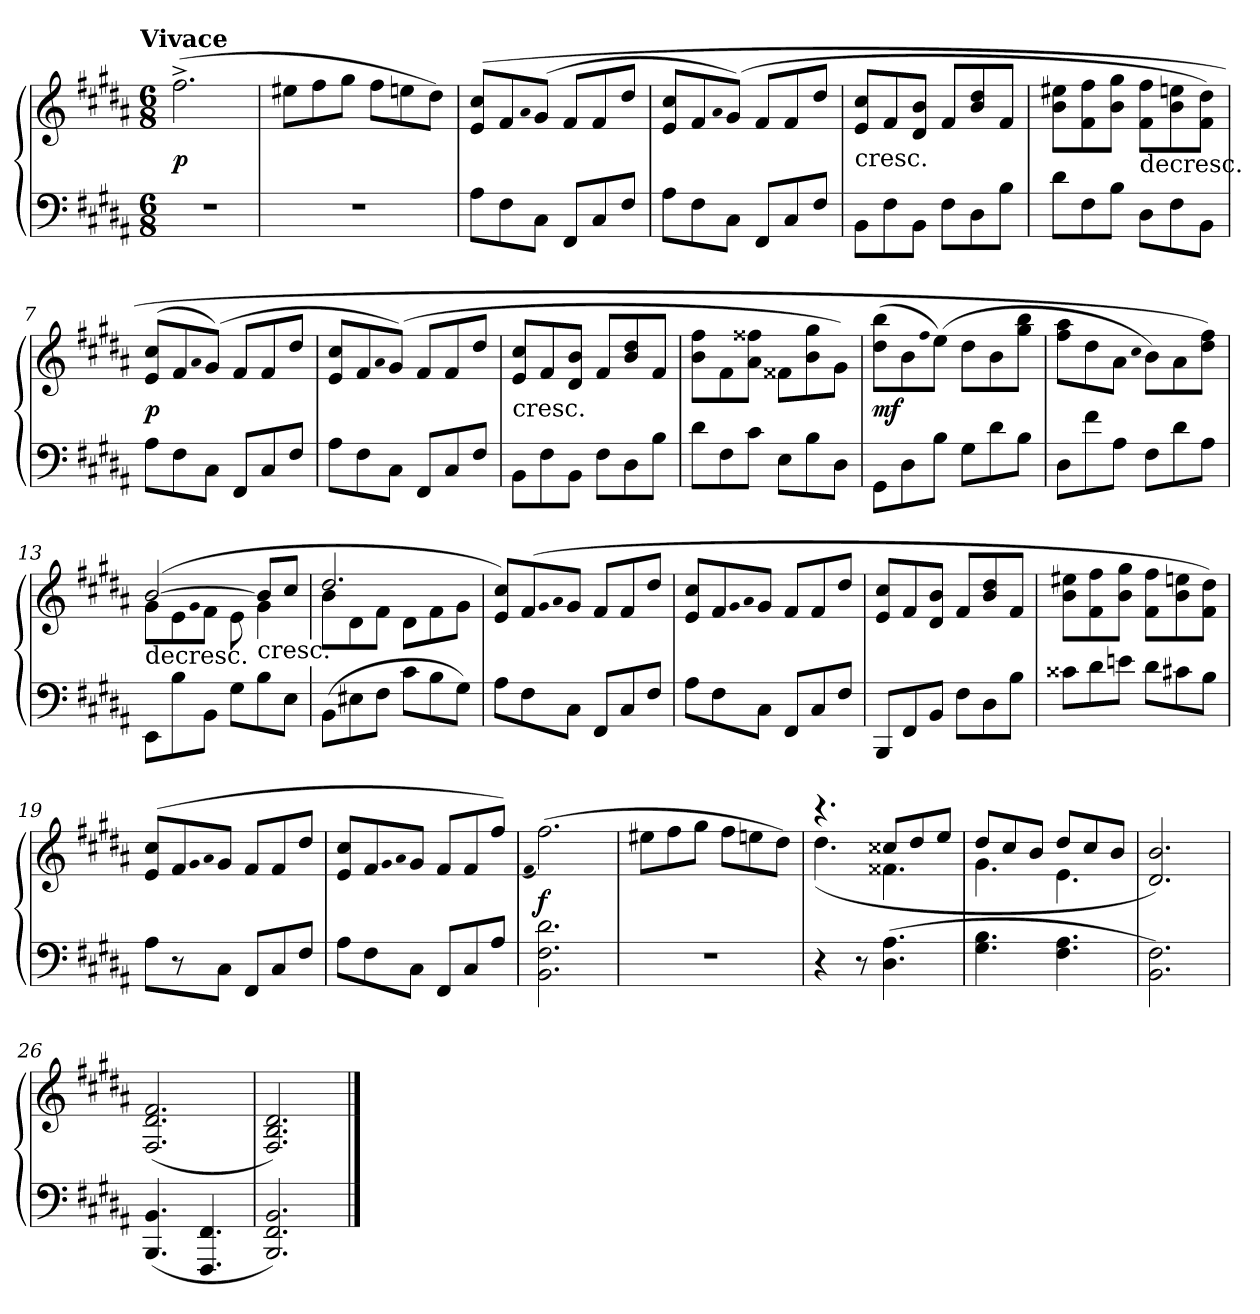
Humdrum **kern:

**kern	**kern	**dynam
*part1	*part1	*part1
*staff2	*staff1	*staff1/2
*clefF4	*clefG2	*
*k[f#c#g#d#a#]	*k[f#c#g#d#a#]	*
*B:	*B:	*
!!LO:TX:omd:t=Vivace
*M6/8	*M6/8	*
*MM144	*MM144	*
=1	=1	=1
2.r	(2.ff#^\	p
=2	=2	=2
2.r	8ee#X\L	.
.	8ff#\	.
.	8gg#\J	.
.	8ff#\L	.
.	8een\	.
.	8dd#\J)	.
=3	=3	=3
8A#\L	(8e/ 8cc#/L	.
8F#\	8f#/	.
.	qa#	.
8C#\J	(8g#/J	.
8FF#/L	8f#/L	.
8C#/	8f#/	.
8F#/J	8dd#/J	.
=4	=4	=4
8A#\L	8e/ 8cc#/L	.
8F#\	8f#/	.
.	qa#	.
8C#\J	(8g#/J)	.
8FF#/L	8f#/L	.
8C#/	8f#/	.
8F#/J	8dd#/J	.
=5	=5	=5
!	!LO:TX:c:t=cresc.	!
8BB\L	8e/ 8cc#/L	.
8F#\	8f#/	.
8BB\J	8d#/ 8b/J	.
8F#\L	8f#/L	.
8D#\	8b/ 8dd#/	.
8B\J	8f#/J	.
=6	=6	=6
8d#\L	8b\ 8ee#X\L	.
8F#\	8f#\ 8ff#\	.
8B\J	8b\ 8gg#\J	.
!	!LO:TX:c:t=decresc.	!
8D#\L	8f#\ 8ff#\L	.
8F#\	8b\ 8een\	.
8BB\J	8f#\ 8dd#\J)	.
=7	=7	=7
8A#\L	(8e/ 8cc#/L	p
8F#\	8f#/	.
.	qa#	.
8C#\J	(8g#/J)	.
8FF#/L	8f#/L	.
8C#/	8f#/	.
8F#/J	8dd#/J	.
=8	=8	=8
8A#\L	8e/ 8cc#/L	.
8F#\	8f#/	.
.	qa#	.
8C#\J	(8g#/J)	.
8FF#/L	8f#/L	.
8C#/	8f#/	.
8F#/J	8dd#/J	.
=9	=9	=9
!	!LO:TX:c:t=cresc.	!
8BB\L	8e/ 8cc#/L	.
8F#\	8f#/	.
8BB\J	8d#/ 8b/J	.
8F#\L	8f#/L	.
8D#\	8b/ 8dd#/	.
8B\J	8f#/J	.
=10	=10	=10
8d#\L	8b\ 8ff#\L	.
8F#\	8f#\	.
8c#\J	8a#\ 8ff##X\J	.
8E\L	8f##X\L	.
8B\	8b\ 8gg#\	.
8D#\J	8g#\J)	.
=11	=11	=11
8GG#\L	(8dd#\ 8bb\L	mf
8D#\	8b\	.
.	qff#	.
8B\J	(8ee\J)	.
8G#\L	8dd#\L	.
8d#\	8b\	.
8B\J	8gg#\ 8bb\J	.
=12	=12	=12
8D#\L	8ff#\ 8aa#\L	.
8f#\	8dd#\	.
8A#\J	8a#\J	.
.	qcc#	.
8F#\L	8b\L)	.
8d#\	8a#\	.
8A#\J	8dd#\ 8ff#\J)	.
=13	=13	=13
*	*^	*
!	!LO:TX:c:t=decresc.	!	!
8EE\L	([2b/	8g#\L	.
8B\	.	8e\	.
.	.	qg#	.
8BB\J	.	8f#\J	.
8G#\L	.	8e\	.
!	!LO:TX:c:t=cresc.	!	!
8B\	8b/L]	4g#\	.
8E\J	8cc#/J	.	.
=14	=14	=14	=14
(8BB\L	2.dd#/	8b\L	.
8E#X\	.	8d#\	.
8F#\J	.	8f#\J	.
8c#\L	.	8d#\L	.
8B\	.	8f#\	.
8G#\J)	.	8g#\J	.
*	*v	*v	*
=15	=15	=15
8A#\L	8e/ 8cc#/L)	.
8F#\	(8f#/	.
.	qg#	.
.	qa#	.
8C#\J	8g#/J	.
8FF#/L	8f#/L	.
8C#/	8f#/	.
8F#/J	8dd#/J	.
=16	=16	=16
8A#\L	8e/ 8cc#/L	.
8F#\	8f#/	.
.	qg#	.
.	qa#	.
8C#\J	8g#/J	.
8FF#/L	8f#/L	.
8C#/	8f#/	.
8F#/J	8dd#/J	.
=17	=17	=17
8BBB/L	8e/ 8cc#/L	.
8FF#/	8f#/	.
8BB/J	8d#/ 8b/J	.
8F#\L	8f#/L	.
8D#\	8b/ 8dd#/	.
8B\J	8f#/J	.
=18	=18	=18
8c##X\L	8b\ 8ee#X\L	.
8d#\	8f#\ 8ff#\	.
8en\J	8b\ 8gg#\J	.
8d#\L	8f#\ 8ff#\L	.
8c#X\	8b\ 8een\	.
8B\J	8f#\ 8dd#\J)	.
=19	=19	=19
8A#\L	(8e/ 8cc#/L	.
8r	8f#/	.
.	qg#	.
.	qa#	.
8C#\J	8g#/J	.
8FF#/L	8f#/L	.
8C#/	8f#/	.
8F#/J	8dd#/J	.
=20	=20	=20
8A#\L	8e/ 8cc#/L	.
8F#\	8f#/	.
.	qg#	.
.	qa#	.
8C#\J	8g#/J	.
8FF#/L	8f#/L	.
8C#/	8f#/	.
8A#/J	8ff#/J)	.
=21	=21	=21
.	(qf#	.
2.BB\ 2.F#\ 2.d#\	(2.ff#\)	f
=22	=22	=22
2.r	8ee#X\L	.
.	8ff#\	.
.	8gg#\J	.
.	8ff#\L	.
.	8een\	.
.	8dd#\J)	.
=23	=23	=23
*	*^	*
4r	4.r	(4.dd#\	.
8r	.	.	.
(4.D#\ 4.A#\	8cc##X/L	4.f##X\	.
.	8dd#/	.	.
.	8ee/J	.	.
=24	=24	=24	=24
4.G#\ 4.B\	8dd#/L	4.g#\	.
.	8cc#/	.	.
.	8b/J	.	.
4.F#\ 4.A#\	8dd#/L	4.e\	.
.	8cc#/	.	.
.	8b/J	.	.
*	*v	*v	*
=25	=25	=25
2.BB\ 2.F#\)	2.d#/ 2.b/)	.
=26	=26	=26
(4.BBB/ 4.BB/	(2.F#/ 2.d#/ 2.f#/	.
4.FFF#/ 4.FF#/	.	.
=27	=27	=27
2.BBB/ 2.FF#/ 2.BB/)	2.F#/ 2.B/ 2.d#/)	.
==	==	==
*-	*-	*-
